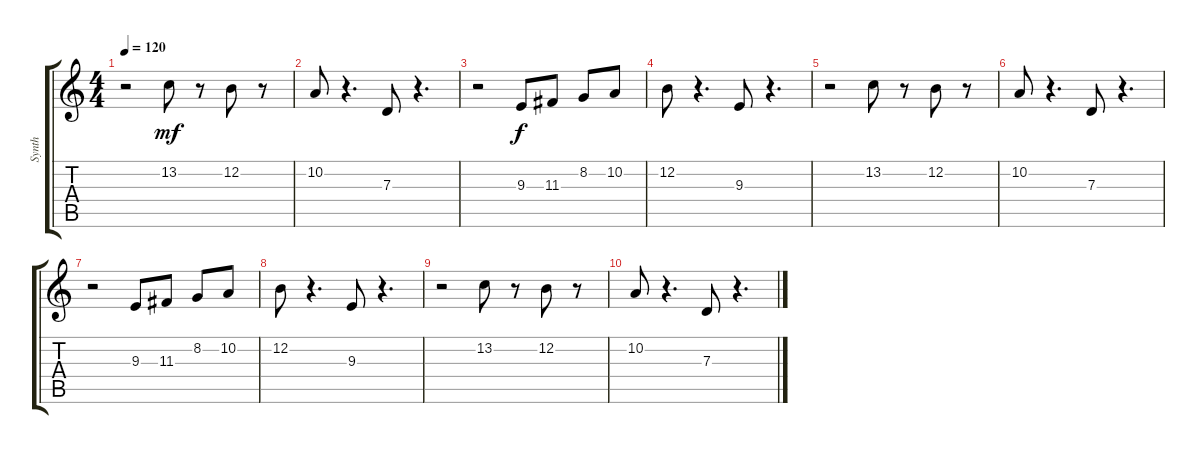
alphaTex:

\track ("Synth" "Synth") {instrument tremolostrings}
\staff {score tabs}
\tuning (E4 B3 G3 D3 A2 E2) {hide}
\ts (4 4)
\tempo 120
\clef g2
\ks c
r.2{dy mf} 13.2.8 r.8 12.2.8 r.8 |
10.2.8 r.4{d} 7.3.8 r.4{d} |
r.2 9.3.8{dy f} 11.3.8 8.2.8 10.2.8 |
12.2.8 r.4{d} 9.3.8 r.4{d} |
r.2 13.2.8 r.8 12.2.8 r.8 |
10.2.8 r.4{d} 7.3.8 r.4{d} |
r.2 9.3.8 11.3.8 8.2.8 10.2.8 |
12.2.8 r.4{d} 9.3.8 r.4{d} |
r.2 13.2.8 r.8 12.2.8 r.8 |
10.2.8 r.4{d} 7.3.8 r.4{d}
